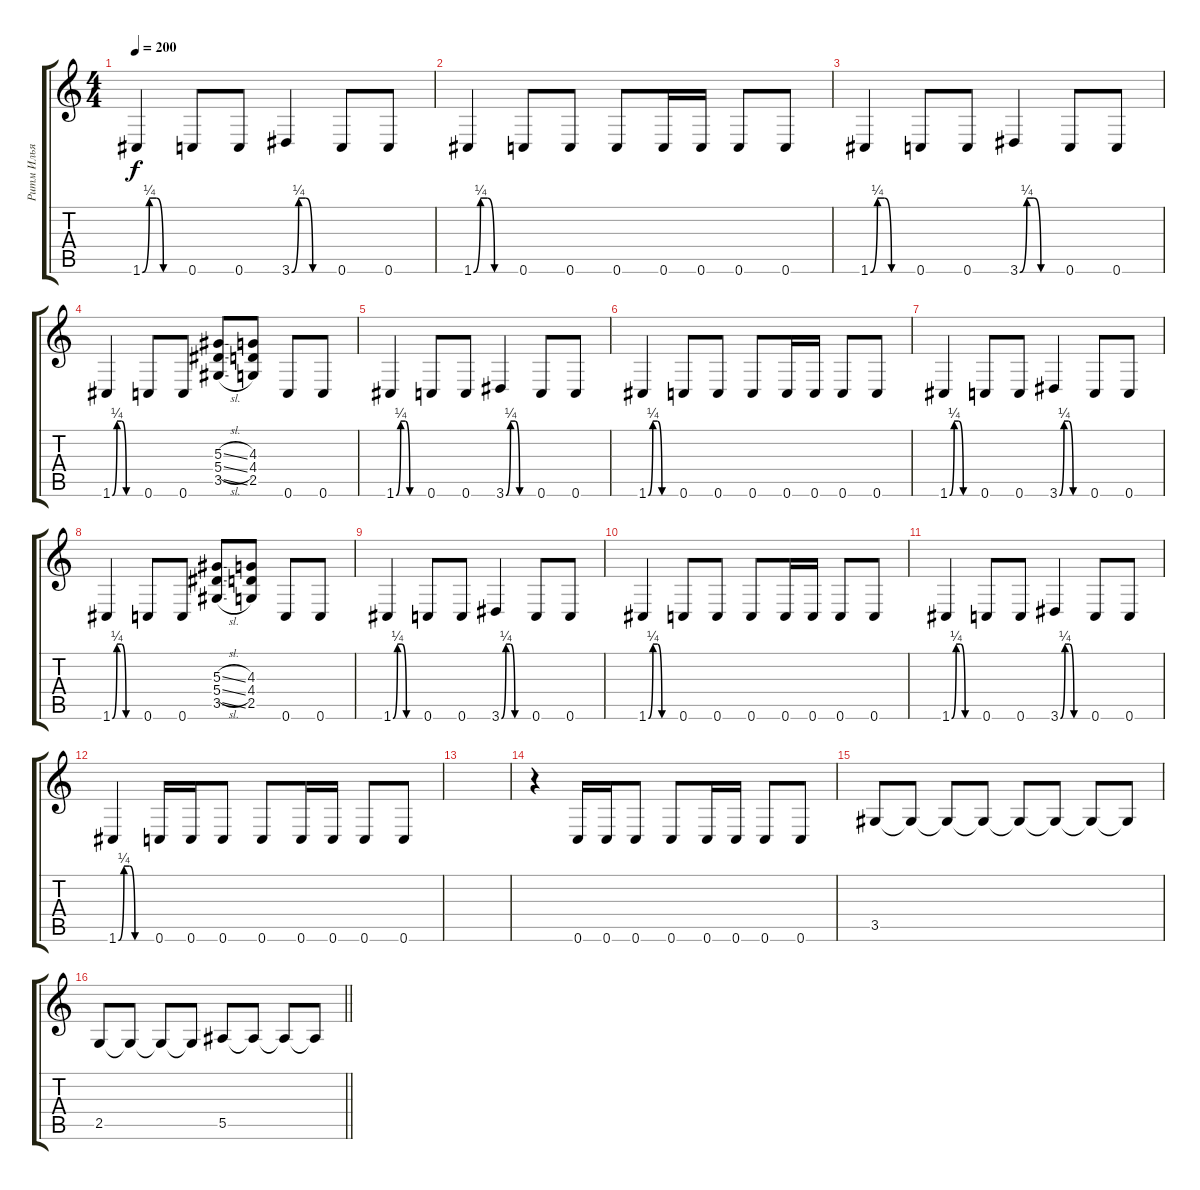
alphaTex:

\track ("Ритм Илья" "Ритм Илья") {instrument overdrivenguitar}
\staff {score tabs}
\tuning (C4 G3 Eb3 Bb2 F2 C2) {hide}
\ts (4 4)
\tempo 200
\clef g2
\ks c
1.6{be (custom 0 0 10 1 20 1 30 0 60 0)}.4{dy f} 0.6.8 0.6.8 3.6{be (custom 0 0 10 1 20 1 30 0 60 0)}.4 0.6.8 0.6.8 |
1.6{be (custom 0 0 10 1 20 1 30 0 60 0)}.4 0.6.8 0.6.8 0.6.8 0.6.16 0.6.16 0.6.8 0.6.8 |
1.6{be (custom 0 0 10 1 20 1 30 0 60 0)}.4 0.6.8 0.6.8 3.6{be (custom 0 0 10 1 20 1 30 0 60 0)}.4 0.6.8 0.6.8 |
1.6{be (custom 0 0 10 1 20 1 30 0 60 0)}.4 0.6.8 0.6.8 (5.3{sl} 5.4{sl} 3.5{sl}).8 (4.3 4.4 2.5).8 0.6.8 0.6.8 |
1.6{be (custom 0 0 10 1 20 1 30 0 60 0)}.4 0.6.8 0.6.8 3.6{be (custom 0 0 10 1 20 1 30 0 60 0)}.4 0.6.8 0.6.8 |
1.6{be (custom 0 0 10 1 20 1 30 0 60 0)}.4 0.6.8 0.6.8 0.6.8 0.6.16 0.6.16 0.6.8 0.6.8 |
1.6{be (custom 0 0 10 1 20 1 30 0 60 0)}.4 0.6.8 0.6.8 3.6{be (custom 0 0 10 1 20 1 30 0 60 0)}.4 0.6.8 0.6.8 |
1.6{be (custom 0 0 10 1 20 1 30 0 60 0)}.4 0.6.8 0.6.8 (5.3{sl} 5.4{sl} 3.5{sl}).8 (4.3 4.4 2.5).8 0.6.8 0.6.8 |
1.6{be (custom 0 0 10 1 20 1 30 0 60 0)}.4 0.6.8 0.6.8 3.6{be (custom 0 0 10 1 20 1 30 0 60 0)}.4 0.6.8 0.6.8 |
1.6{be (custom 0 0 10 1 20 1 30 0 60 0)}.4 0.6.8 0.6.8 0.6.8 0.6.16 0.6.16 0.6.8 0.6.8 |
1.6{be (custom 0 0 10 1 20 1 30 0 60 0)}.4 0.6.8 0.6.8 3.6{be (custom 0 0 10 1 20 1 30 0 60 0)}.4 0.6.8 0.6.8 |
1.6{be (custom 0 0 10 1 20 1 30 0 60 0)}.4 0.6.16 0.6.16 0.6.8 0.6.8 0.6.16 0.6.16 0.6.8 0.6.8 |
|
r.4 0.6.16 0.6.16 0.6.8 0.6.8 0.6.16 0.6.16 0.6.8 0.6.8 |
3.5.8 3.5{t}.8 3.5{t}.8 3.5{t}.8 3.5{t}.8 3.5{t}.8 3.5{t}.8 3.5{t}.8 |
\barLineRight lightlight
2.5.8 2.5{t}.8 2.5{t}.8 2.5{t}.8 5.5.8 5.5{t}.8 5.5{t}.8 5.5{t}.8
